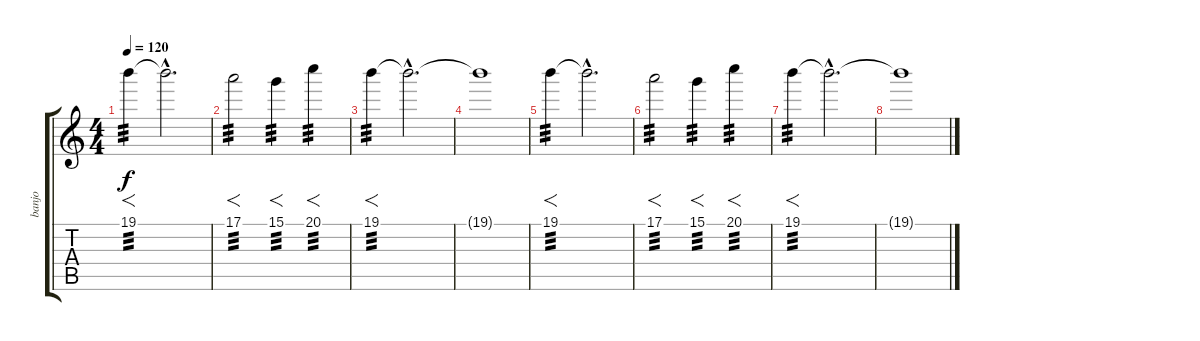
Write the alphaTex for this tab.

\track ("banjo" "banjo") {instrument banjo}
\staff {score tabs}
\tuning (E4 B3 G3 D3 A2 E2) {hide}
\displaytranspose 12
\ts (4 4)
\tempo 120
\clef g2
\ks c
19.1.4{f tp 3 dy f} 19.1{hac t}.2{d} |
17.1.2{f tp 3} 15.1.4{f tp 3} 20.1.4{f tp 3} |
19.1.4{f tp 3} 19.1{hac t}.2{d} |
19.1{t}.1 |
19.1.4{f tp 3} 19.1{hac t}.2{d} |
17.1.2{f tp 3} 15.1.4{f tp 3} 20.1.4{f tp 3} |
19.1.4{f tp 3} 19.1{hac t}.2{d} |
19.1{t}.1
